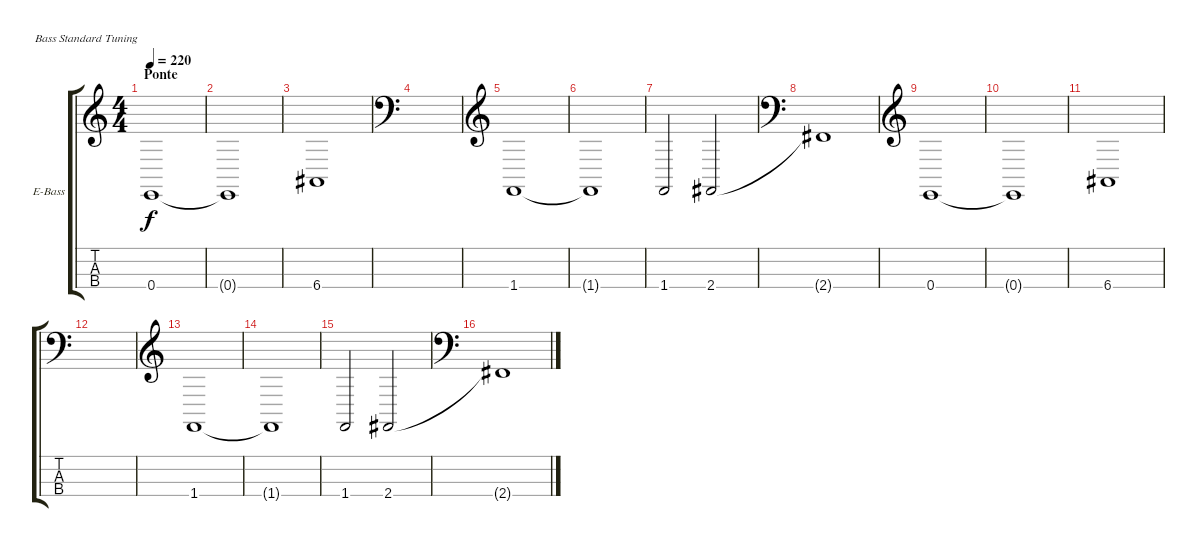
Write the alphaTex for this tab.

\defaultSystemsLayout 4
\bracketExtendMode groupsimilarinstruments
\firstSystemTrackNameOrientation horizontal
\otherSystemsTrackNameOrientation horizontal
\track ("Electric Bass" "E-Bass") {instrument electricbassfinger}
\staff {score tabs}
\tuning (G2 D2 A1 E1)
\ts (4 4)
\section ("" "Ponte")
\tempo 220
\clef g2
\ks c
0.4.1{dy f} |
0.4{t}.1 |
6.4.1 |
\clef f4
|
\clef g2
1.4.1 |
1.4{t}.1 |
1.4.2 2.4.2 |
\clef f4
2.4{t}.1 |
\clef g2
0.4.1 |
0.4{t}.1 |
6.4.1 |
\clef f4
|
\clef g2
1.4.1 |
1.4{t}.1 |
1.4.2 2.4.2 |
\clef f4
2.4{t}.1
